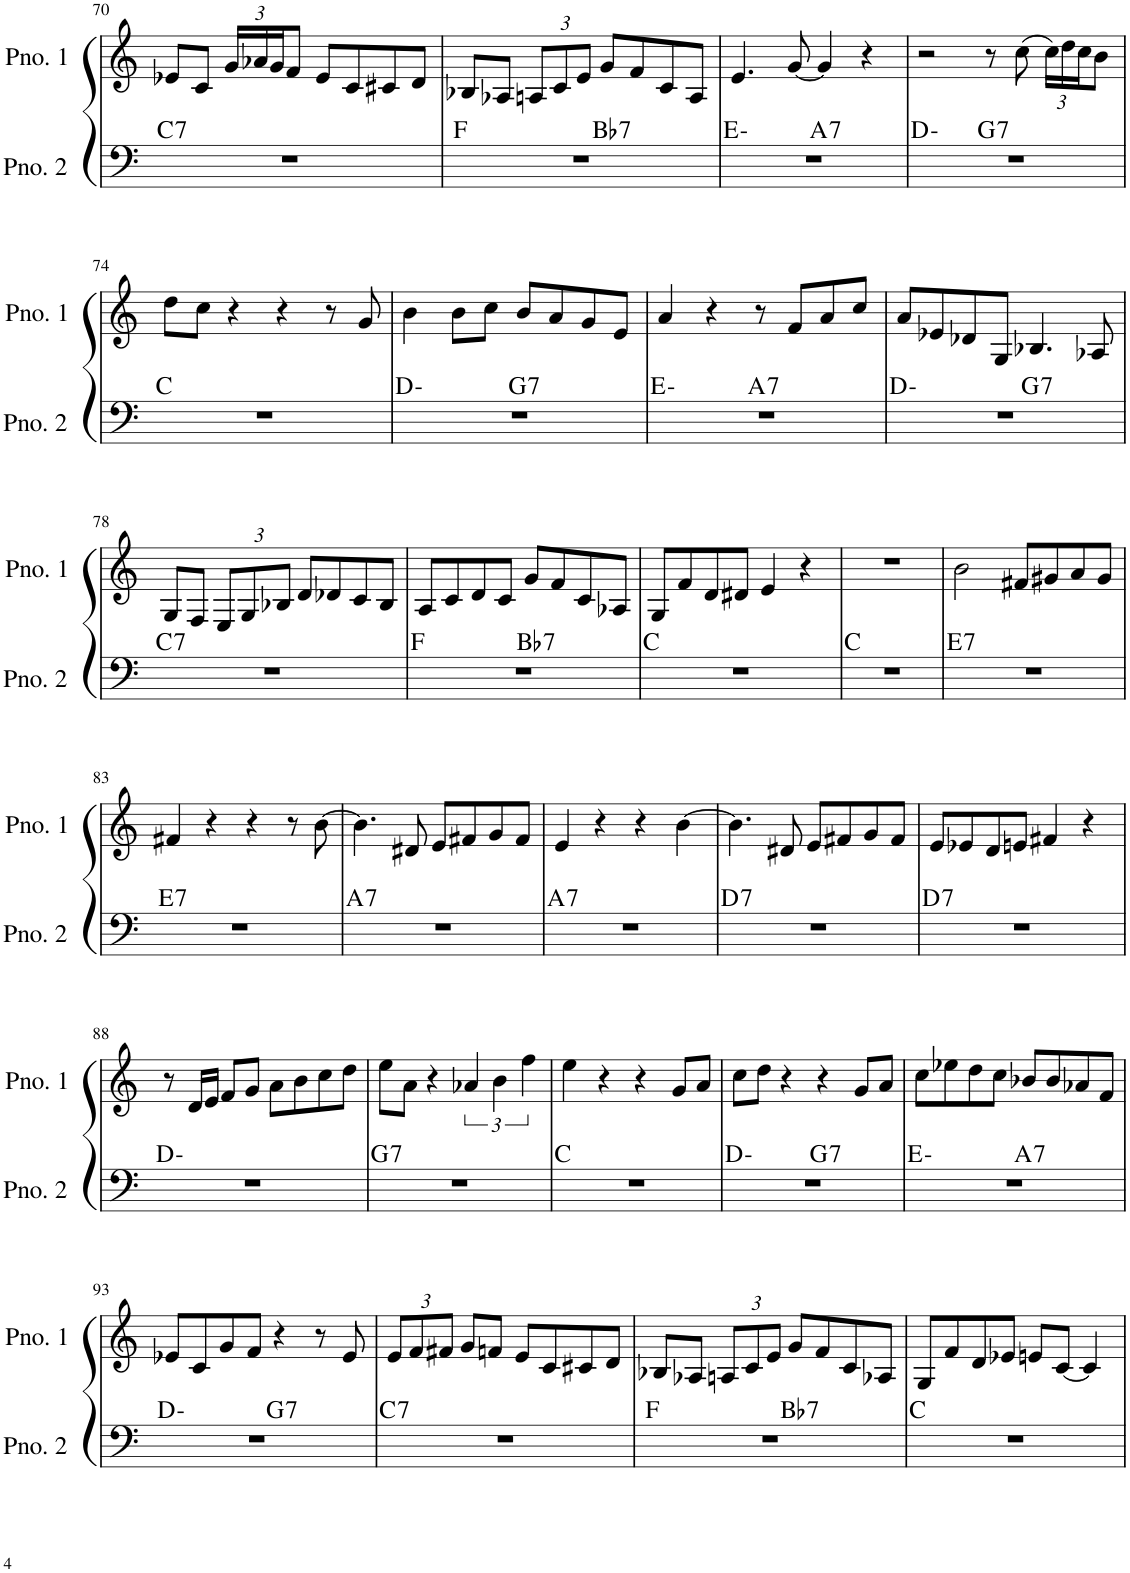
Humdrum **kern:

**kern	**harte	**kern
*part2	*part2	*part1
*staff2	*	*staff1
*I"ピアノ 2	*	*I"ピアノ 1
!!LO:PB:g=z
*clefF4	*	*clefG2
*k[]	*	*k[]
*M4/4	*	*M4/4
=70	=70	=70
!	!LO:H:kt=7	!
1r	C:7	8e-X/L
.	.	8c/J
*	*	*Xbrackettup
.	.	24g/LL
.	.	24a-X/
.	.	24g/J
.	.	8f/J
.	.	8e-/L
.	.	8c/
.	.	8c#X/
.	.	8d/J
=71	=71	=71
*^	*	*
1r	2ryy	F:maj	8B-X/L
.	.	.	8A-X/J
.	.	.	12An/L
.	.	.	12c/
.	.	.	12e/J
!	!	!LO:H:kt=7	!
.	2ryy	Bb:7	8g/L
.	.	.	8f/
.	.	.	8c/
.	.	.	8A/J
=72	=72	=72	=72
1r	2ryy	E:min	4.e/
.	.	.	[8g/
!	!	!LO:H:kt=7	!
.	2ryy	A:7	4g/]
.	.	.	4r
=73	=73	=73	=73
1r	2ryy	D:min	2r
!	!	!LO:H:kt=7	!
.	2ryy	G:7	8r
.	.	.	(8cc\
.	.	.	24cc\LL)
.	.	.	24dd\
.	.	.	24cc\J
.	.	.	8b\J
*v	*v	*	*
!!LO:LB:g=z
=74	=74	=74
1r	C:maj	8dd\L
.	.	8cc\J
.	.	4r
.	.	4r
.	.	8r
.	.	8g/
=75	=75	=75
*^	*	*
1r	2ryy	D:min	4b\
.	.	.	8b\L
.	.	.	8cc\J
!	!	!LO:H:kt=7	!
.	2ryy	G:7	8b/L
.	.	.	8a/
.	.	.	8g/
.	.	.	8e/J
=76	=76	=76	=76
1r	2ryy	E:min	4a/
.	.	.	4r
!	!	!LO:H:kt=7	!
.	2ryy	A:7	8r
.	.	.	8f/L
.	.	.	8a/
.	.	.	8cc/J
=77	=77	=77	=77
1r	2ryy	D:min	8a/L
.	.	.	8e-X/
.	.	.	8d-X/
.	.	.	8G/J
!	!	!LO:H:kt=7	!
.	2ryy	G:7	4.B-X/
.	.	.	8A-X/
!!LO:LB:g=z
=78	=78	=78	=78
!	!	!LO:H:kt=7	!
*v	*v	*	*
1r	C:7	8G/L
.	.	8F/J
.	.	12E/L
.	.	12G/
.	.	12B-X/J
.	.	8d/L
.	.	8d-X/
.	.	8c/
.	.	8B-/J
=79	=79	=79
*^	*	*
1r	2ryy	F:maj	8A/L
.	.	.	8c/
.	.	.	8d/
.	.	.	8c/J
!	!	!LO:H:kt=7	!
.	2ryy	Bb:7	8g/L
.	.	.	8f/
.	.	.	8c/
.	.	.	8A-X/J
*v	*v	*	*
=80	=80	=80
1r	C:maj	8G/L
.	.	8f/
.	.	8d/
.	.	8d#X/J
.	.	4e/
.	.	4r
=81	=81	=81
1r	C:maj	1r
=82	=82	=82
!	!LO:H:kt=7	!
1r	E:7	2b\
.	.	8f#X/L
.	.	8g#X/
.	.	8a/
.	.	8g#/J
!!LO:LB:g=z
=83	=83	=83
!	!LO:H:kt=7	!
1r	E:7	4f#X/
.	.	4r
.	.	4r
.	.	8r
.	.	[8b\
=84	=84	=84
!	!LO:H:kt=7	!
1r	A:7	4.b\]
.	.	8d#X/
.	.	8e/L
.	.	8f#X/
.	.	8g/
.	.	8f#/J
=85	=85	=85
!	!LO:H:kt=7	!
1r	A:7	4e/
.	.	4r
.	.	4r
.	.	[4b\
=86	=86	=86
!	!LO:H:kt=7	!
1r	D:7	4.b\]
.	.	8d#X/
.	.	8e/L
.	.	8f#X/
.	.	8g/
.	.	8f#/J
=87	=87	=87
!	!LO:H:kt=7	!
1r	D:7	8e/L
.	.	8e-X/
.	.	8d/
.	.	8en/J
.	.	4f#X/
.	.	4r
!!LO:LB:g=z
=88	=88	=88
1r	D:min	8r
.	.	16d/LL
.	.	16e/JJ
.	.	8f/L
.	.	8g/J
.	.	8a\L
.	.	8b\
.	.	8cc\
.	.	8dd\J
=89	=89	=89
!	!LO:H:kt=7	!
1r	G:7	8ee\L
.	.	8a\J
.	.	4r
*	*	*brackettup
.	.	6a-X/
.	.	6b\
.	.	6ff\
=90	=90	=90
1r	C:maj	4ee\
.	.	4r
.	.	4r
.	.	8g/L
.	.	8a/J
=91	=91	=91
*^	*	*
1r	2ryy	D:min	8cc\L
.	.	.	8dd\J
.	.	.	4r
!	!	!LO:H:kt=7	!
.	2ryy	G:7	4r
.	.	.	8g/L
.	.	.	8a/J
=92	=92	=92	=92
1r	2ryy	E:min	8cc\L
.	.	.	8ee-X\
.	.	.	8dd\
.	.	.	8cc\J
!	!	!LO:H:kt=7	!
.	2ryy	A:7	8b-X/L
.	.	.	8b-/
.	.	.	8a-X/
.	.	.	8f/J
!!LO:LB:g=z
=93	=93	=93	=93
1r	2ryy	D:min	8e-X/L
.	.	.	8c/
.	.	.	8g/
.	.	.	8f/J
!	!	!LO:H:kt=7	!
.	2ryy	G:7	4r
.	.	.	8r
.	.	.	8e-/
*v	*v	*	*
=94	=94	=94
*	*	*Xbrackettup
*^	*	*
!	!	!LO:H:kt=7	!
*v	*v	*	*
1r	C:7	12e/L
.	.	12f/
.	.	12f#X/J
.	.	8g/L
.	.	8fn/J
.	.	8e/L
.	.	8c/
.	.	8c#X/
.	.	8d/J
=95	=95	=95
*^	*	*
1r	2ryy	F:maj	8B-X/L
.	.	.	8A-X/J
.	.	.	12An/L
.	.	.	12c/
.	.	.	12e/J
!	!	!LO:H:kt=7	!
.	2ryy	Bb:7	8g/L
.	.	.	8f/
.	.	.	8c/
.	.	.	8A-X/J
*v	*v	*	*
=96	=96	=96
1r	C:maj	8G/L
.	.	8f/
.	.	8d/
.	.	8e-X/J
.	.	8en/L
.	.	[8c/J
.	.	4c/]
=	=	=
*-	*-	*-
